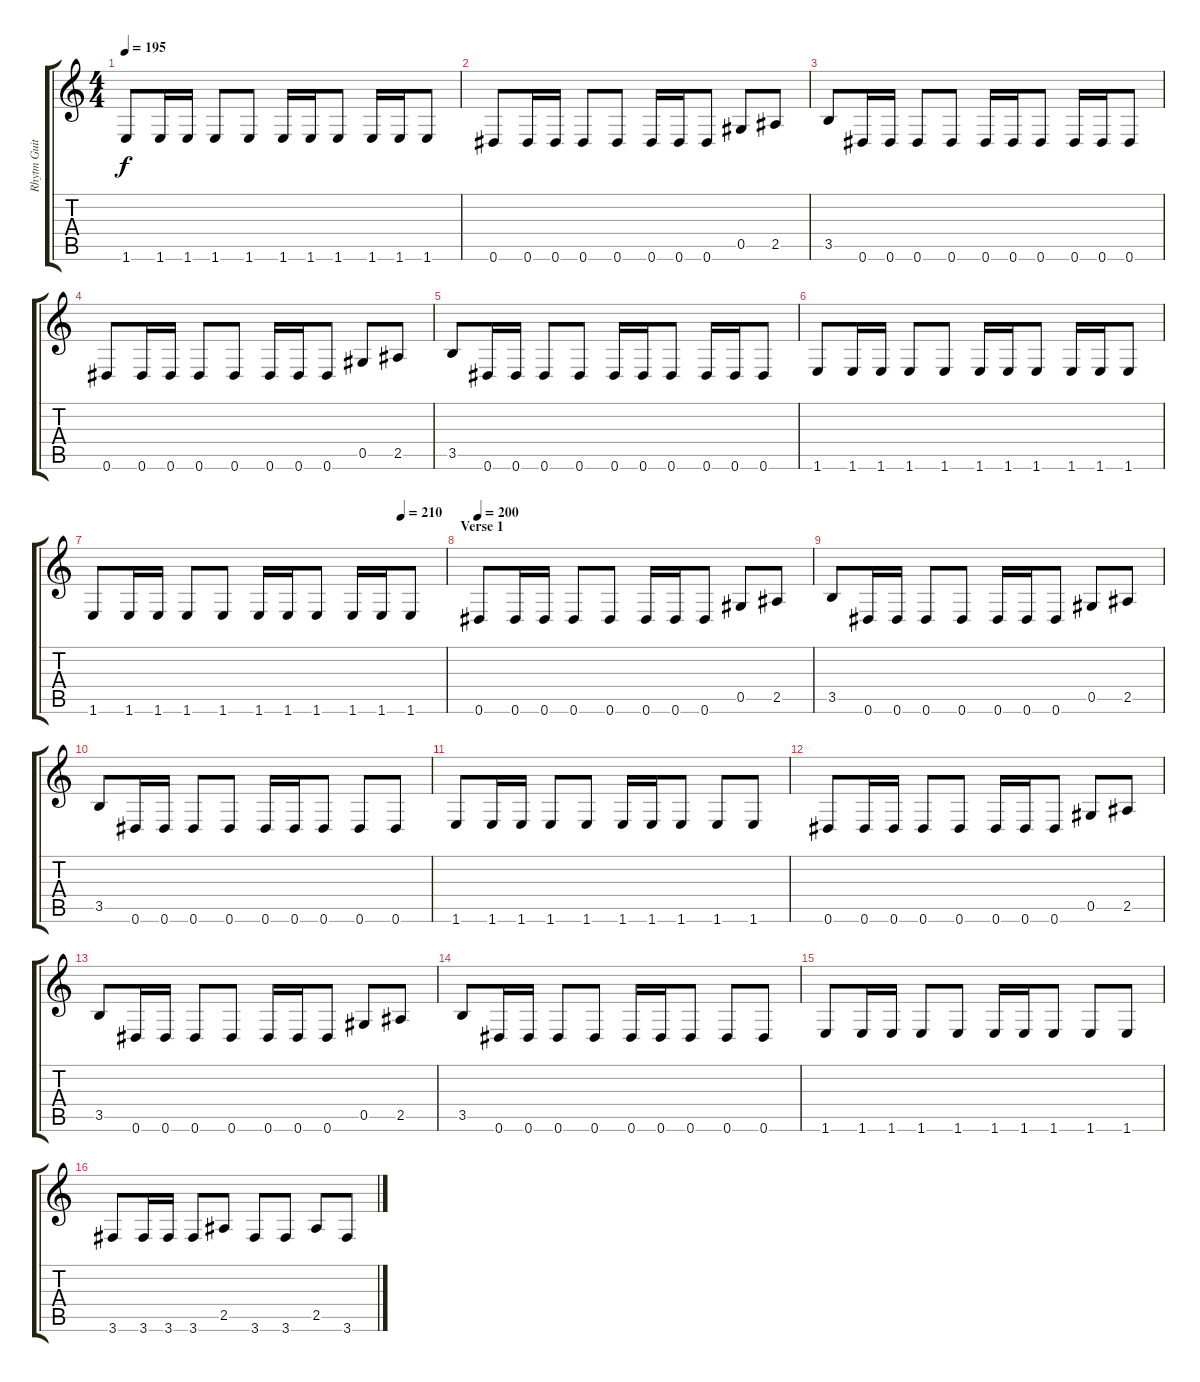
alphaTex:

\track ("Rhytm Guitar" "Rhytm Guit") {instrument distortionguitar}
\staff {score tabs}
\tuning (Eb4 Bb3 Gb3 Db3 Ab2 Eb2) {hide}
\ts (4 4)
\tempo 195
\clef g2
\ks c
1.6.8{dy f} 1.6.16 1.6.16 1.6.8 1.6.8 1.6.16 1.6.16 1.6.8 1.6.16 1.6.16 1.6.8 |
0.6.8 0.6.16 0.6.16 0.6.8 0.6.8 0.6.16 0.6.16 0.6.8 0.5.8 2.5.8 |
3.5.8 0.6.16 0.6.16 0.6.8 0.6.8 0.6.16 0.6.16 0.6.8 0.6.16 0.6.16 0.6.8 |
0.6.8 0.6.16 0.6.16 0.6.8 0.6.8 0.6.16 0.6.16 0.6.8 0.5.8 2.5.8 |
3.5.8 0.6.16 0.6.16 0.6.8 0.6.8 0.6.16 0.6.16 0.6.8 0.6.16 0.6.16 0.6.8 |
1.6.8 1.6.16 1.6.16 1.6.8 1.6.8 1.6.16 1.6.16 1.6.8 1.6.16 1.6.16 1.6.8 |
\tempo (210 0.875)
1.6.8 1.6.16 1.6.16 1.6.8 1.6.8 1.6.16 1.6.16 1.6.8 1.6.16 1.6.16 1.6.8 |
\section ("" "Verse 1")
\tempo 200
0.6.8 0.6.16 0.6.16 0.6.8 0.6.8 0.6.16 0.6.16 0.6.8 0.5.8 2.5.8 |
3.5.8 0.6.16 0.6.16 0.6.8 0.6.8 0.6.16 0.6.16 0.6.8 0.5.8 2.5.8 |
3.5.8 0.6.16 0.6.16 0.6.8 0.6.8 0.6.16 0.6.16 0.6.8 0.6.8 0.6.8 |
1.6.8 1.6.16 1.6.16 1.6.8 1.6.8 1.6.16 1.6.16 1.6.8 1.6.8 1.6.8 |
0.6.8 0.6.16 0.6.16 0.6.8 0.6.8 0.6.16 0.6.16 0.6.8 0.5.8 2.5.8 |
3.5.8 0.6.16 0.6.16 0.6.8 0.6.8 0.6.16 0.6.16 0.6.8 0.5.8 2.5.8 |
3.5.8 0.6.16 0.6.16 0.6.8 0.6.8 0.6.16 0.6.16 0.6.8 0.6.8 0.6.8 |
1.6.8 1.6.16 1.6.16 1.6.8 1.6.8 1.6.16 1.6.16 1.6.8 1.6.8 1.6.8 |
3.6.8 3.6.16 3.6.16 3.6.8 2.5.8 3.6.8 3.6.8 2.5.8 3.6.8
